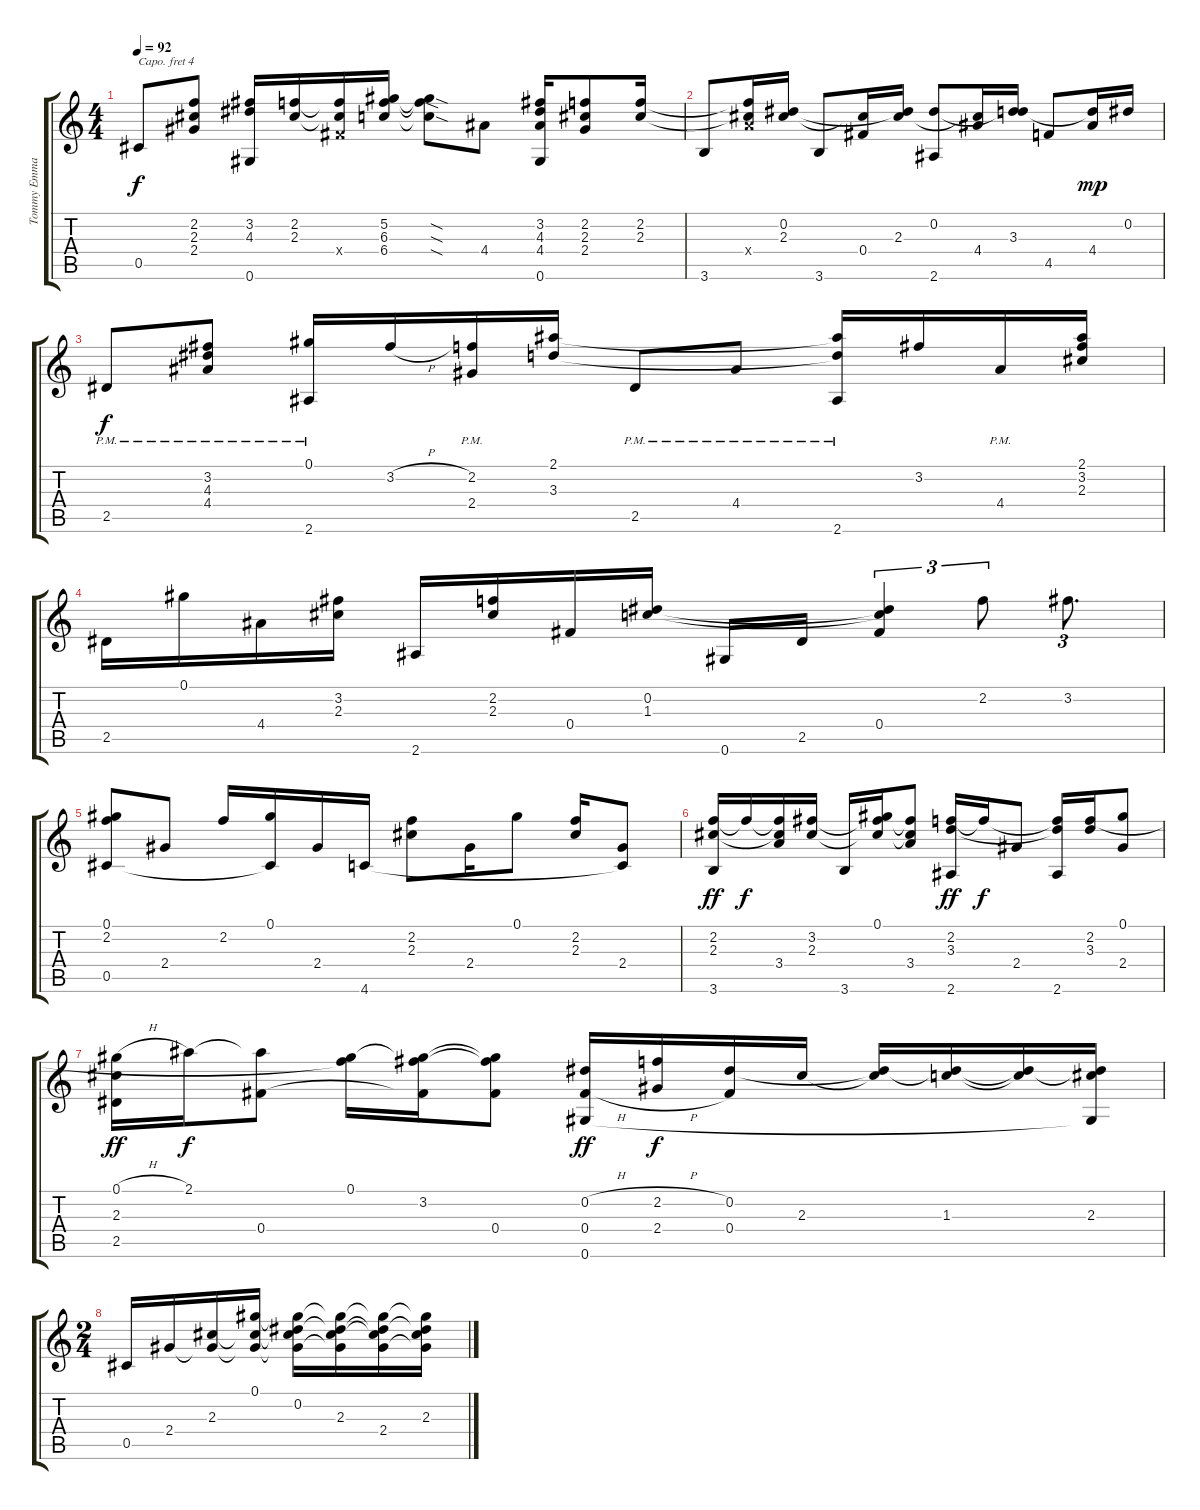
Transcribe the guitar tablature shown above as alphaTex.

\track ("Tommy Emmanuel" "Tommy Emma") {instrument acousticguitarsteel}
\staff {score tabs}
\capo 4
\tuning (E4 B3 G3 D3 A2 E2) {hide}
\ts (4 4)
\tempo 92
\clef g2
\ks c
0.5.8{dy f} (2.2 2.3 2.4).8 (3.2 4.3 0.6).16 (2.2 2.3).16 (2.2{t} 2.3{t} 0.4{x}).16 (5.2 6.3 6.4).16 (5.2{sod t} 6.3{sod t} 6.4{sod t}).8 4.4.8 (3.2 4.3 4.4 0.6).16 (2.2 2.3 2.4).8 (2.2 2.3).16 |
3.6.8 (2.2{t} 2.3{t} 3.4{x}).16 (0.2 2.3).16 3.6.8 (2.3{t} 0.4).16 (0.2{t} 2.3).16 (0.2 2.6).8 (2.3{t} 4.4).16 (0.2{t} 3.3).16 4.5.8 (3.3{t} 4.4).16{dy mp} 0.2.16 |
2.5{pm}.8{dy f} (3.2 4.3 4.4{pm}).8 (0.1 2.6{pm}).16 3.2{h}.16 (2.2 2.4{pm}).16 (2.1 3.3).16 2.5{pm}.8 4.4{pm}.8 (2.1{t} 3.3{t} 2.6{pm}).16 3.2.16 4.4{pm}.16 (2.1 3.2 2.3).16 |
2.5.16 0.1.16 4.4.16 (3.2 2.3).16 2.6.16 (2.2 2.3).16 0.4.16 (0.2 1.3).16 0.6.16 2.5.16 (0.2{t} 1.3{t} 0.4).4{tu (3 2)} 2.2.8{tu (3 2)} 3.2.8{d tu (3 2)} |
(0.1 2.2 0.5).8 2.4.8 2.2.16 (0.1 0.5{t}).16 2.4.16 4.6.16 (2.2 2.3).8 2.4.16 0.1.8 (2.2 2.3).16 (2.4 4.6{t}).8 |
(2.2 2.3 3.6).16{dy ff} 2.2{t}.16{dy f} (2.2{t} 2.3{t} 3.4).16 (3.2 2.3).16 3.6.16 (0.1 3.2{t} 2.3{t}).16 (3.2{t} 2.3{t} 3.4).8 (2.2 3.3 2.6).16{dy ff} 2.2{t}.16{dy f} 2.4.8 (2.2{t} 3.3{t} 2.6).16 (2.2 3.3).16 (0.1 2.4).8 |
(0.1{h} 2.3 2.5).16{dy ff} 2.1.16{dy f} (2.1{t} 0.4).8 (0.1 2.2{t}).16 (0.1{t} 3.2 0.4{t}).16 (0.1{t} 3.2{t} 0.4).8 (0.2{h} 0.4{h} 0.6).16{dy ff} (2.2{h} 2.4{h}).16{dy f} (0.2 0.4).16 2.3.16 (0.2{t} 2.3{t}).16 (0.2{t} 1.3).16 (0.2{t} 1.3{t}).16 (0.2{t} 2.3 0.6{t}).16 |
\ts (2 4)
0.5.16 2.4.16 (2.3 2.4{t}).16 (0.1 2.3{t} 2.4{t}).16 (0.1{t} 0.2 2.3{t} 2.4{t}).16 (0.1{t} 0.2{t} 2.3 2.4{t}).16 (0.1{t} 0.2{t} 2.3{t} 2.4).16 (0.1{t} 0.2{t} 2.3 2.4{t}).16
